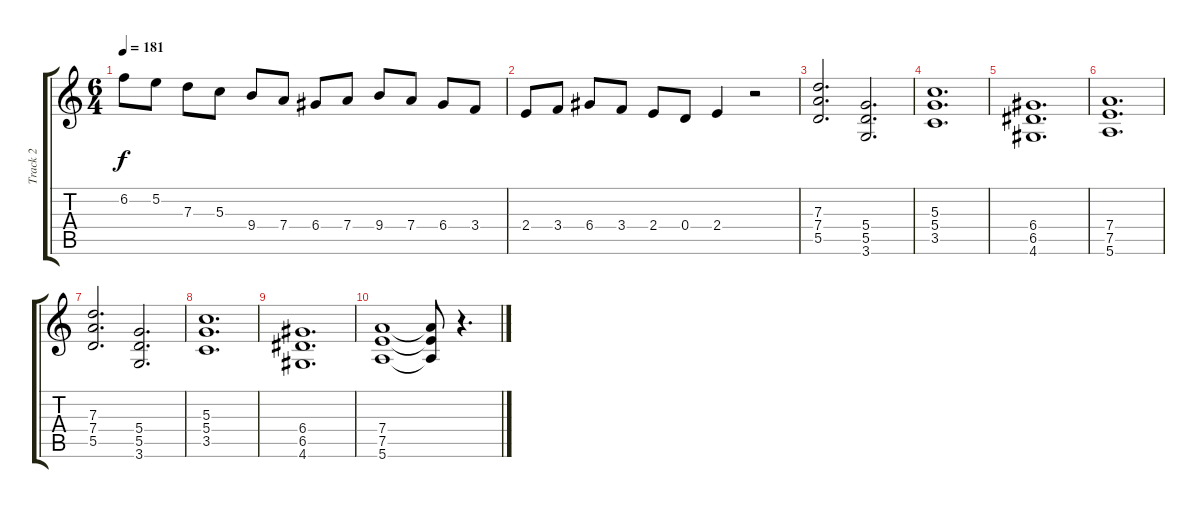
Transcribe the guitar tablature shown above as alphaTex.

\track ("Track 2" "Track 2") {instrument distortionguitar}
\staff {score tabs}
\tuning (E4 B3 G3 D3 A2 E2) {hide}
\ts (6 4)
\tempo 181
\clef g2
\ks c
6.2.8{dy f} 5.2.8 7.3.8 5.3.8 9.4.8 7.4.8 6.4.8 7.4.8 9.4.8 7.4.8 6.4.8 3.4.8 |
2.4.8 3.4.8 6.4.8 3.4.8 2.4.8 0.4.8 2.4.4 r.2 |
(7.3 7.4 5.5).2{d} (5.4 5.5 3.6).2{d} |
(5.3 5.4 3.5).1{d} |
(6.4 6.5 4.6).1{d} |
(7.4 7.5 5.6).1{d} |
(7.3 7.4 5.5).2{d} (5.4 5.5 3.6).2{d} |
(5.3 5.4 3.5).1{d} |
(6.4 6.5 4.6).1{d} |
(7.4 7.5 5.6).1 (7.4{t} 7.5{t} 5.6{t}).8 r.4{d}
